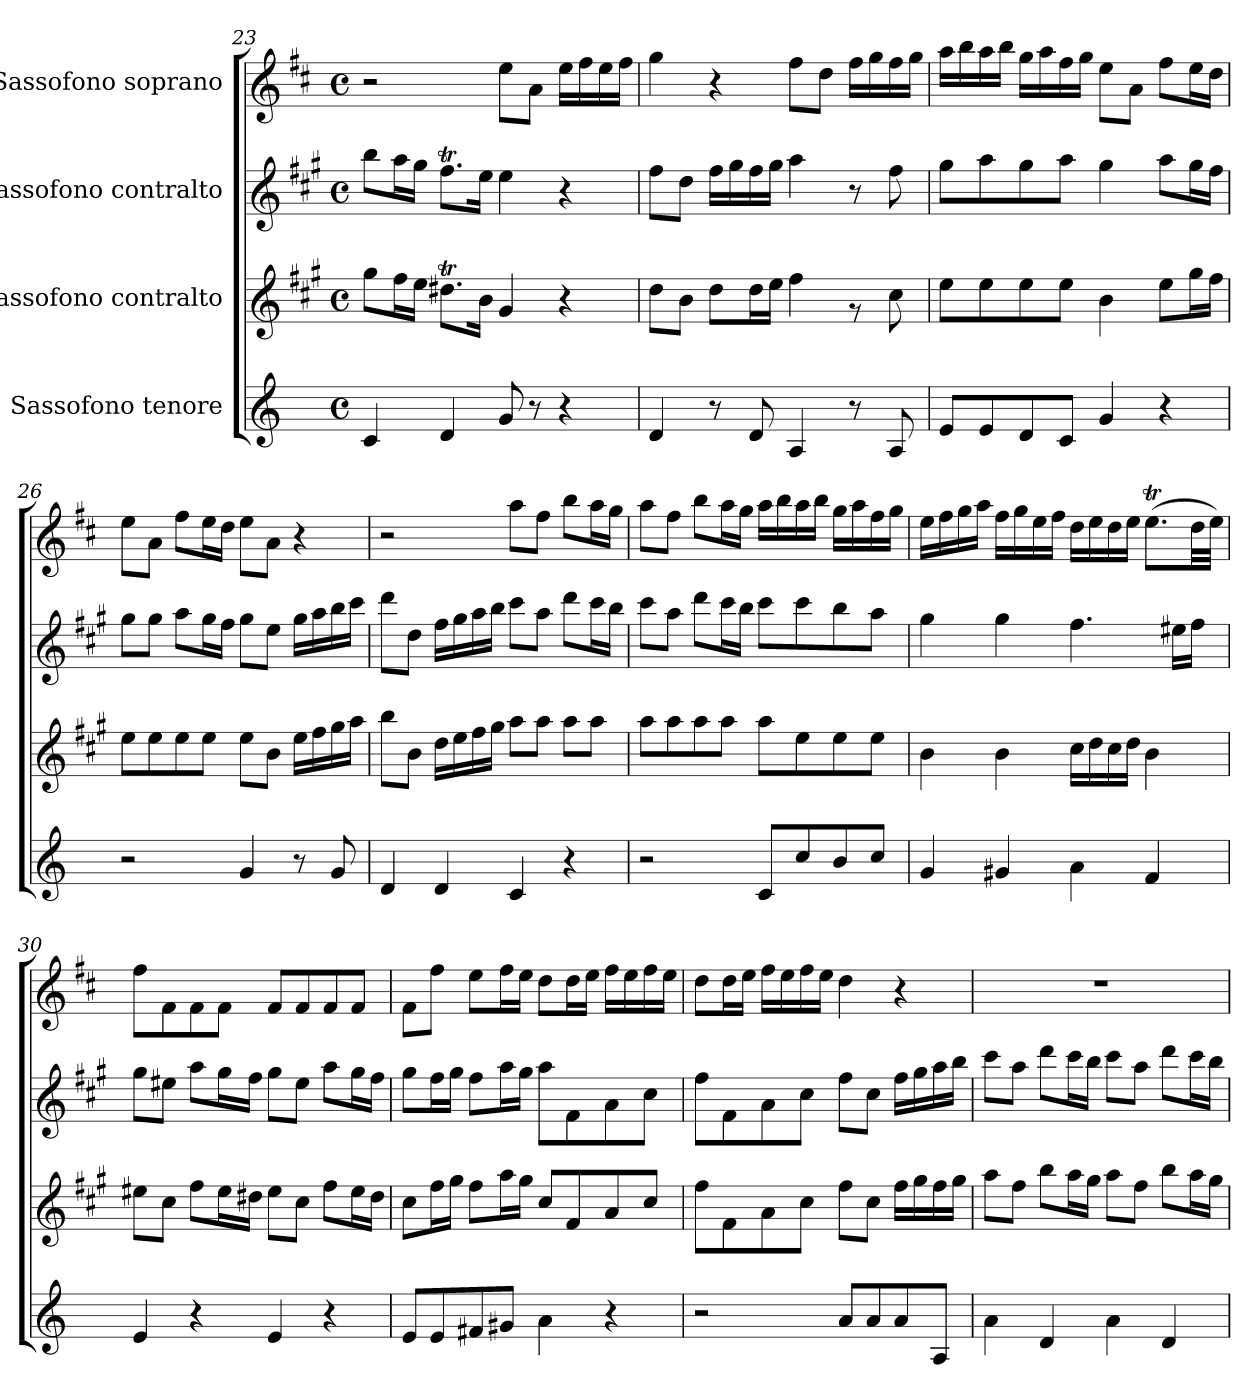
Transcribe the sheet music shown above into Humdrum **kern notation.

**kern	**kern	**kern	**kern
*part4	*part3	*part2	*part1
*staff4	*staff3	*staff2	*staff1
*I"Sassofono tenore	*I"Sassofono contralto	*I"Sassofono contralto	*I"Sassofono soprano
*clefG2	*clefG2	*clefG2	*clefG2
*ITrd8c14	*ITrd5c9	*ITrd5c9	*ITrd1c2
*k[]	*k[]	*k[]	*k[]
*M4/4	*M4/4	*M4/4	*M4/4
*met(c)	*met(c)	*met(c)	*met(c)
=23	=23	=23	=23
4C/	8b\L	8dd\L	2r
.	16a\L	16cc\L	.
.	16g\JJ	16b\JJ	.
4D/	8.f#Xt\L	8.aT\L	.
.	16d\Jk	16g\Jk	.
8G/	4B/	4g\	8dd\L
8r	.	.	8g\J
4r	4r	4r	16dd\LL
.	.	.	16ee\
.	.	.	16dd\
.	.	.	16ee\JJ
!!LO:LB:g=z
=24	=24	=24	=24
*	*^	*	*
4D/	1ryy	8f\L	8a\L	4ff\
.	.	8d\J	8f\J	.
8r	.	8f\L	16a\LL	4r
.	.	.	16b\	.
8D/	.	16f\L	16a\	.
.	.	16g\JJ	16b\JJ	.
4AA/	.	4a\	4cc\	8ee\L
.	.	.	.	8cc\J
8r	.	8r	8r	16ee\LL
.	.	.	.	16ff\
8AA/	.	8e\	8a\	16ee\
.	.	.	.	16ff\JJ
*	*v	*v	*	*
=25	=25	=25	=25
8E/L	8g\L	8b\L	16gg\LL
.	.	.	16aa\
8E/	8g\	8cc\	16gg\
.	.	.	16aa\JJ
8D/	8g\	8b\	16ff\LL
.	.	.	16gg\
8C/J	8g\J	8cc\J	16ee\
.	.	.	16ff\JJ
4G/	4d\	4b\	8dd\L
.	.	.	8g\J
4r	8g\L	8cc\L	8ee\L
.	16b\L	16b\L	16dd\L
.	16a\JJ	16a\JJ	16cc\JJ
=26	=26	=26	=26
*	*^	*	*
2r	1ryy	8g\L	8b\L	8dd\L
.	.	8g\	8b\J	8g\J
.	.	8g\	8cc\L	8ee\L
.	.	8g\J	16b\L	16dd\L
.	.	.	16a\JJ	16cc\JJ
4G/	.	8g\L	8b\L	8dd\L
.	.	8d\J	8g\J	8g\J
8r	.	16g\LL	16b\LL	4r
.	.	16a\	16cc\	.
8G/	.	16b\	16dd\	.
.	.	16cc\JJ	16ee\JJ	.
!!LO:LB:g=z
=27	=27	=27	=27	=27
4D/	1ryy	8dd\L	8ff\L	2r
.	.	8d\J	8f\J	.
4D/	.	16f\LL	16a\LL	.
.	.	16g\	16b\	.
.	.	16a\	16cc\	.
.	.	16b\JJ	16dd\JJ	.
4C/	.	8cc\L	8ee\L	8gg\L
.	.	8cc\J	8cc\J	8ee\J
4r	.	8cc\L	8ff\L	8aa\L
.	.	8cc\J	16ee\L	16gg\L
.	.	.	16dd\JJ	16ff\JJ
=28	=28	=28	=28	=28
2r	1ryy	8cc\L	8ee\L	8gg\L
.	.	8cc\	8cc\J	8ee\J
.	.	8cc\	8ff\L	8aa\L
.	.	8cc\J	16ee\L	16gg\L
.	.	.	16dd\JJ	16ff\JJ
8C/L	.	8cc\L	8ee\L	16gg\LL
.	.	.	.	16aa\
8c/	.	8g\	8ee\	16gg\
.	.	.	.	16aa\JJ
8B/	.	8g\	8dd\	16ff\LL
.	.	.	.	16gg\
8c/J	.	8g\J	8cc\J	16ee\
.	.	.	.	16ff\JJ
!!LO:PB:g=z
=29	=29	=29	=29	=29
4G/	1ryy	4d\	4b\	16dd\LL
.	.	.	.	16ee\
.	.	.	.	16ff\
.	.	.	.	16gg\JJ
4G#X/	.	4d\	4b\	16ee\LL
.	.	.	.	16ff\
.	.	.	.	16dd\
.	.	.	.	16ee\JJ
4A\	.	16e\LL	4.a\	16cc\LL
.	.	16f\	.	16dd\
.	.	16e\	.	16cc\
.	.	16f\JJ	.	16dd\JJ
4F/	.	4d\	.	(>8.ddT\L
.	.	.	16g#X\LL	.
.	.	.	16a\JJ	32cc\LL
.	.	.	.	32dd\JJJ)
=30	=30	=30	=30	=30
*	*	*	*^	*
4E/	1ryy	8g#X\L	1ryy	8b\L	8ee\L
.	.	8e\J	.	8g#X\J	8e\
4r	.	8a\L	.	8cc\L	8e\
.	.	16g#\L	.	16b\L	8e\J
.	.	16f#X\JJ	.	16a\JJ	.
4E/	.	8g#\L	.	8b\L	8e/L
.	.	8e\J	.	8g#\J	8e/
4r	.	8a\L	.	8cc\L	8e/
.	.	16g#\L	.	16b\L	8e/J
.	.	16f#\JJ	.	16a\JJ	.
*	*v	*v	*	*	*
*	*	*v	*v	*
=31	=31	=31	=31
8E/L	8e\L	8b\L	8e\L
8E/	16a\L	16a\L	8ee\J
.	16b\JJ	16b\JJ	.
8F#X/	8a\L	8a\L	8dd\L
8G#X/J	16cc\L	16cc\L	16ee\L
.	16b\JJ	16b\JJ	16dd\JJ
4A\	8e/L	8cc\L	8cc\L
.	8A/	8A\	16cc\L
.	.	.	16dd\JJ
4r	8c/	8c\	16ee\LL
.	.	.	16dd\
.	8e/J	8e\J	16ee\
.	.	.	16dd\JJ
!!LO:LB:g=z
=32	=32	=32	=32
2r	8a\L	8a\L	8cc\L
.	8A\	8A\	16cc\L
.	.	.	16dd\JJ
.	8c\	8c\	16ee\LL
.	.	.	16dd\
.	8e\J	8e\J	16ee\
.	.	.	16dd\JJ
8A/L	8a\L	8a\L	4cc\
8A/	8e\J	8e\J	.
8A/	16a\LL	16a\LL	4r
.	16b\	16b\	.
8AA/J	16a\	16cc\	.
.	16b\JJ	16dd\JJ	.
=33	=33	=33	=33
4A\	8cc\L	8ee\L	1r
.	8a\J	8cc\J	.
4D/	8dd\L	8ff\L	.
.	16cc\L	16ee\L	.
.	16b\JJ	16dd\JJ	.
4A\	8cc\L	8ee\L	.
.	8a\J	8cc\J	.
4D/	8dd\L	8ff\L	.
.	16cc\L	16ee\L	.
.	16b\JJ	16dd\JJ	.
=	=	=	=
*-	*-	*-	*-
